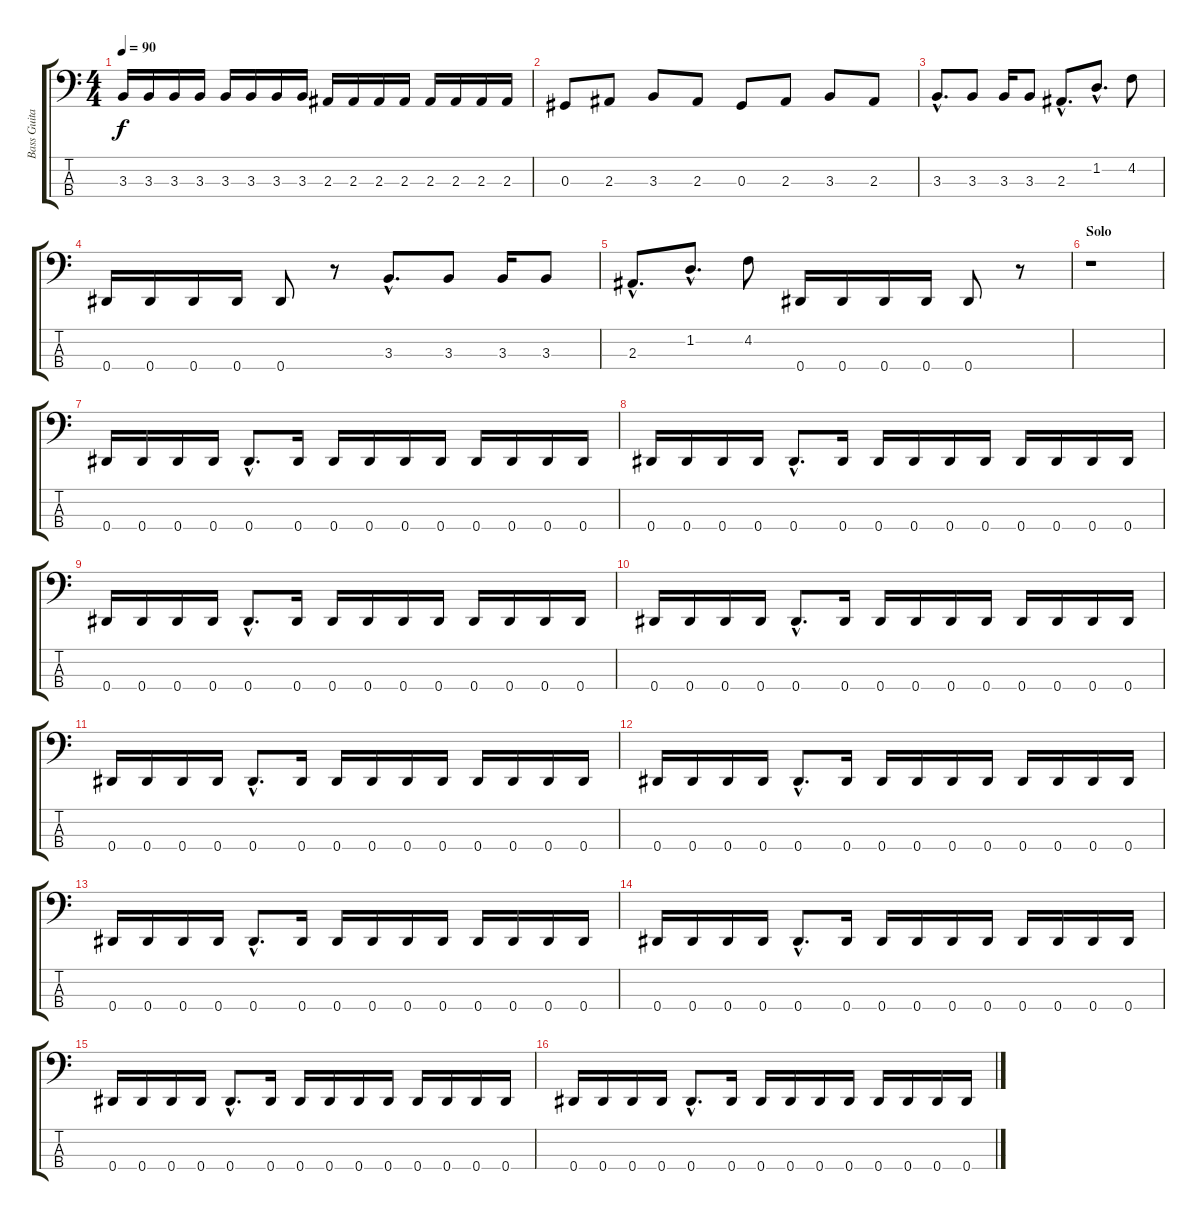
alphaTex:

\track ("Bass Guitar" "Bass Guita") {instrument electricbassfinger}
\staff {score tabs}
\tuning (Gb2 Db2 Ab1 Eb1) {hide}
\ts (4 4)
\tempo 90
\clef f4
\ks c
3.3.16{dy f} 3.3.16 3.3.16 3.3.16 3.3.16 3.3.16 3.3.16 3.3.16 2.3.16 2.3.16 2.3.16 2.3.16 2.3.16 2.3.16 2.3.16 2.3.16 |
0.3.8 2.3.8 3.3.8 2.3.8 0.3.8 2.3.8 3.3.8 2.3.8 |
3.3{hac}.8{d} 3.3.8 3.3.16 3.3.8 2.3{hac}.8{d} 1.2{hac}.8{d} 4.2.8 |
0.4.16 0.4.16 0.4.16 0.4.16 0.4.8 r.8 3.3{hac}.8{d} 3.3.8 3.3.16 3.3.8 |
2.3{hac}.8{d} 1.2{hac}.8{d} 4.2.8 0.4.16 0.4.16 0.4.16 0.4.16 0.4.8 r.8 |
\section ("" "Solo")
r.1 |
0.4.16 0.4.16 0.4.16 0.4.16 0.4{hac}.8{d} 0.4.16 0.4.16 0.4.16 0.4.16 0.4.16 0.4.16 0.4.16 0.4.16 0.4.16 |
0.4.16 0.4.16 0.4.16 0.4.16 0.4{hac}.8{d} 0.4.16 0.4.16 0.4.16 0.4.16 0.4.16 0.4.16 0.4.16 0.4.16 0.4.16 |
0.4.16 0.4.16 0.4.16 0.4.16 0.4{hac}.8{d} 0.4.16 0.4.16 0.4.16 0.4.16 0.4.16 0.4.16 0.4.16 0.4.16 0.4.16 |
0.4.16 0.4.16 0.4.16 0.4.16 0.4{hac}.8{d} 0.4.16 0.4.16 0.4.16 0.4.16 0.4.16 0.4.16 0.4.16 0.4.16 0.4.16 |
0.4.16 0.4.16 0.4.16 0.4.16 0.4{hac}.8{d} 0.4.16 0.4.16 0.4.16 0.4.16 0.4.16 0.4.16 0.4.16 0.4.16 0.4.16 |
0.4.16 0.4.16 0.4.16 0.4.16 0.4{hac}.8{d} 0.4.16 0.4.16 0.4.16 0.4.16 0.4.16 0.4.16 0.4.16 0.4.16 0.4.16 |
0.4.16 0.4.16 0.4.16 0.4.16 0.4{hac}.8{d} 0.4.16 0.4.16 0.4.16 0.4.16 0.4.16 0.4.16 0.4.16 0.4.16 0.4.16 |
0.4.16 0.4.16 0.4.16 0.4.16 0.4{hac}.8{d} 0.4.16 0.4.16 0.4.16 0.4.16 0.4.16 0.4.16 0.4.16 0.4.16 0.4.16 |
0.4.16 0.4.16 0.4.16 0.4.16 0.4{hac}.8{d} 0.4.16 0.4.16 0.4.16 0.4.16 0.4.16 0.4.16 0.4.16 0.4.16 0.4.16 |
0.4.16 0.4.16 0.4.16 0.4.16 0.4{hac}.8{d} 0.4.16 0.4.16 0.4.16 0.4.16 0.4.16 0.4.16 0.4.16 0.4.16 0.4.16
